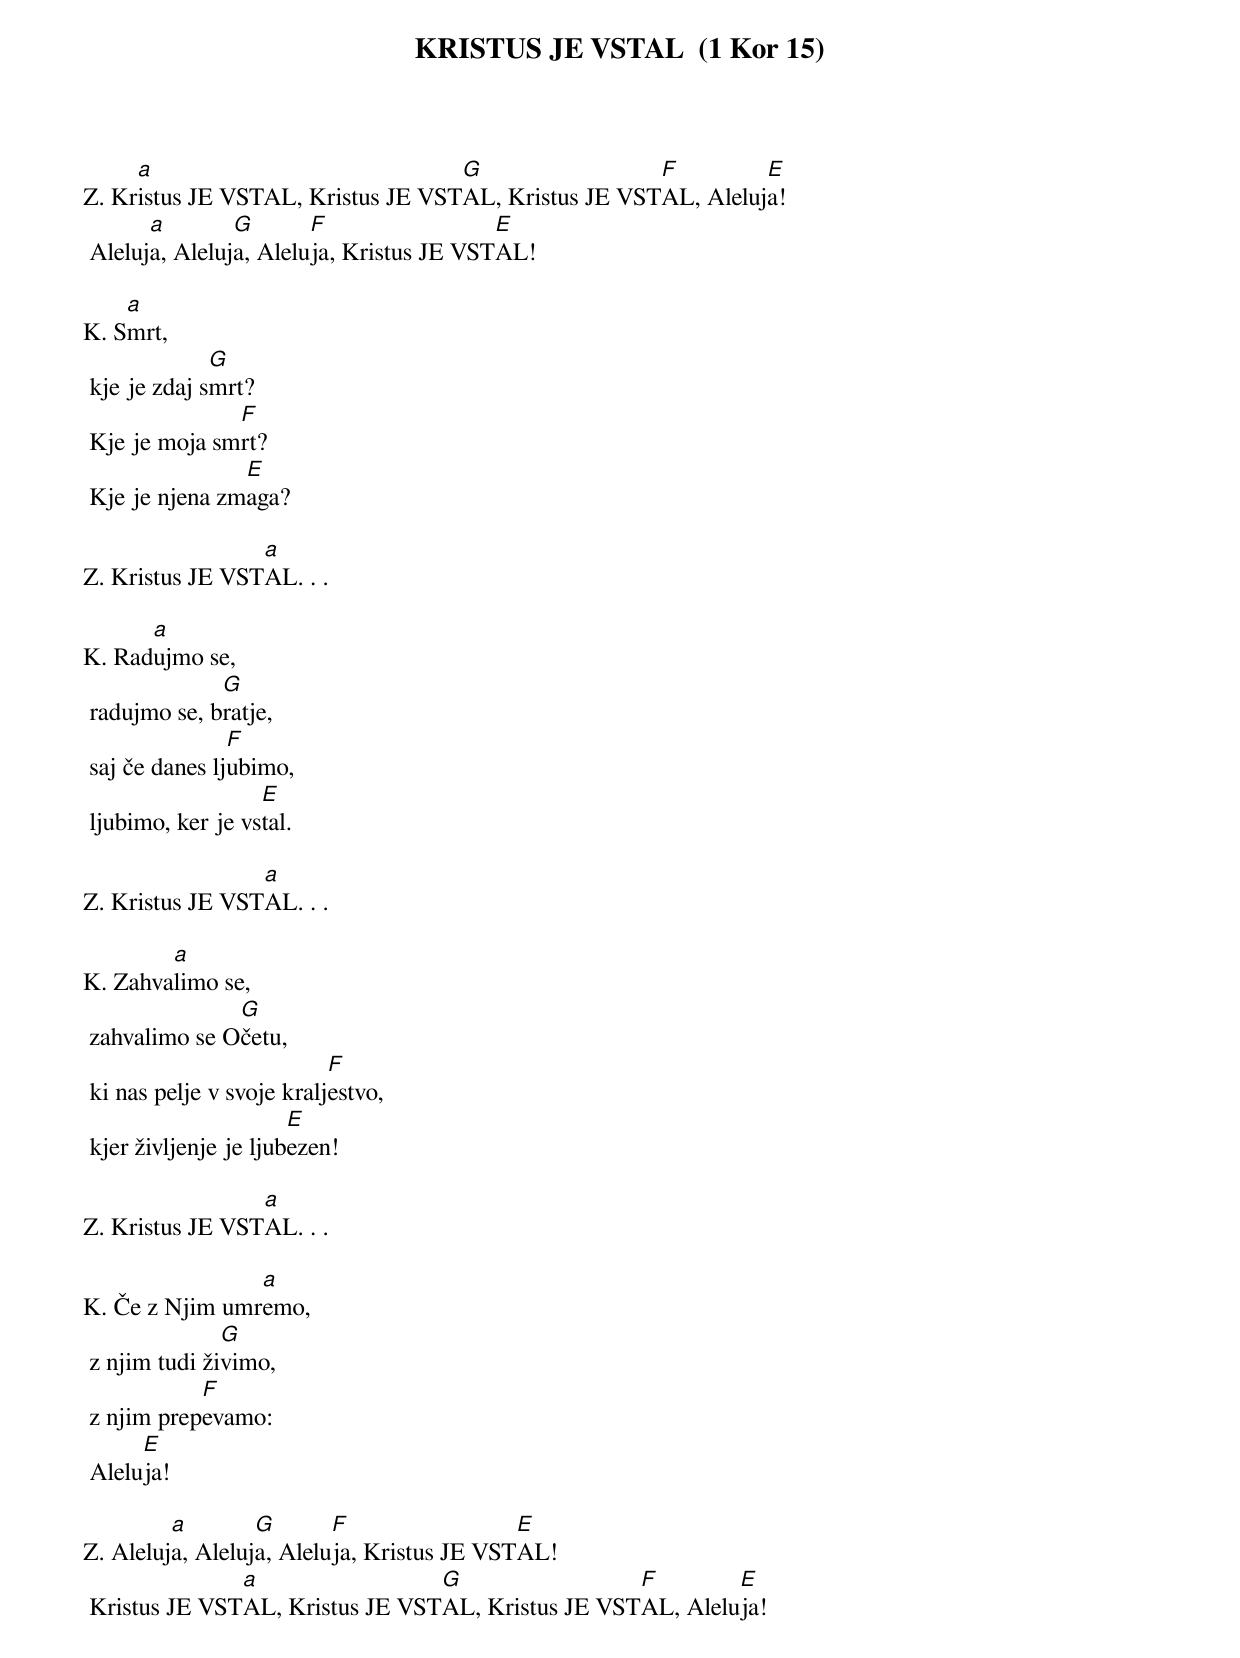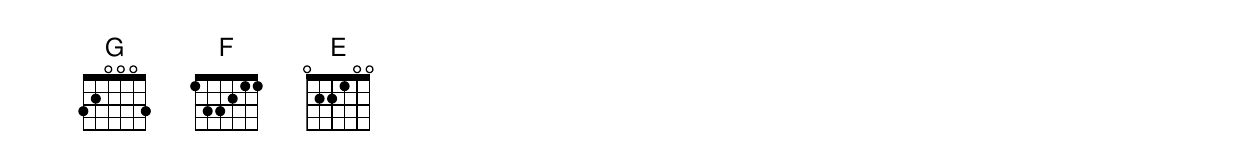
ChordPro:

{title: KRISTUS JE VSTAL  (1 Kor 15)}

Z.	Kr[a]istus JE VSTAL, Kristus JE VST[G]AL, Kristus JE VST[F]AL, Aleluj[E]a!
	Aleluj[a]a, Aleluj[G]a, Alelu[F]ja, Kristus JE VST[E]AL!

K.	S[a]mrt,
	kje je zdaj s[G]mrt?
	Kje je moja sm[F]rt?
	Kje je njena zm[E]aga?

Z.	Kristus JE VST[a]AL. . .

K.	Rad[a]ujmo se,
	radujmo se, b[G]ratje,
	saj če danes lj[F]ubimo,
	ljubimo, ker je vs[E]tal.

Z.	Kristus JE VST[a]AL. . .

K.	Zahva[a]limo se,
	zahvalimo se O[G]četu,
	ki nas pelje v svoje kralj[F]estvo,
	kjer življenje je ljub[E]ezen!

Z.	Kristus JE VST[a]AL. . .

K.	Če z Njim umr[a]emo,
	z njim tudi ži[G]vimo,
	z njim prep[F]evamo:
	Alelu[E]ja!

Z.	Aleluj[a]a, Aleluj[G]a, Alelu[F]ja, Kristus JE VST[E]AL!
	Kristus JE VST[a]AL, Kristus JE VST[G]AL, Kristus JE VST[F]AL, Alelu[E]ja!
